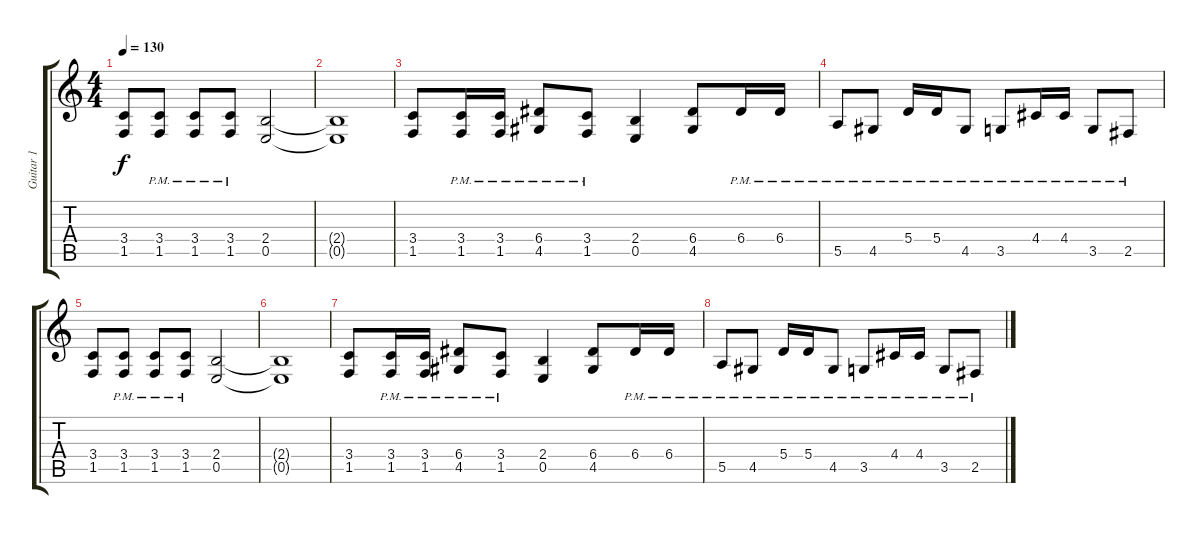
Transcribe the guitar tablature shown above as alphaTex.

\track ("Guitar 1" "Guitar 1") {instrument distortionguitar}
\staff {score tabs}
\tuning (B3 Gb3 D3 A2 E2 B1) {hide}
\ts (4 4)
\tempo 130
\clef g2
\ks c
(3.4 1.5).8{dy f} (3.4{pm} 1.5{pm}).8 (3.4{pm} 1.5{pm}).8 (3.4{pm} 1.5{pm}).8 (2.4 0.5).2 |
(2.4{t} 0.5{t}).1 |
(3.4 1.5).8 (3.4{pm} 1.5{pm}).16 (3.4{pm} 1.5{pm}).16 (6.4{pm} 4.5{pm}).8 (3.4{pm} 1.5{pm}).8 (2.4 0.5).4 (6.4 4.5).8 6.4{pm}.16 6.4{pm}.16 |
5.5{pm}.8 4.5{pm}.8 5.4{pm}.16 5.4{pm}.16 4.5{pm}.8 3.5{pm}.8 4.4{pm}.16 4.4{pm}.16 3.5{pm}.8 2.5{pm}.8 |
(3.4 1.5).8 (3.4{pm} 1.5{pm}).8 (3.4{pm} 1.5{pm}).8 (3.4{pm} 1.5{pm}).8 (2.4 0.5).2 |
(2.4{t} 0.5{t}).1 |
(3.4 1.5).8 (3.4{pm} 1.5{pm}).16 (3.4{pm} 1.5{pm}).16 (6.4{pm} 4.5{pm}).8 (3.4{pm} 1.5{pm}).8 (2.4 0.5).4 (6.4 4.5).8 6.4{pm}.16 6.4{pm}.16 |
5.5{pm}.8 4.5{pm}.8 5.4{pm}.16 5.4{pm}.16 4.5{pm}.8 3.5{pm}.8 4.4{pm}.16 4.4{pm}.16 3.5{pm}.8 2.5{pm}.8
